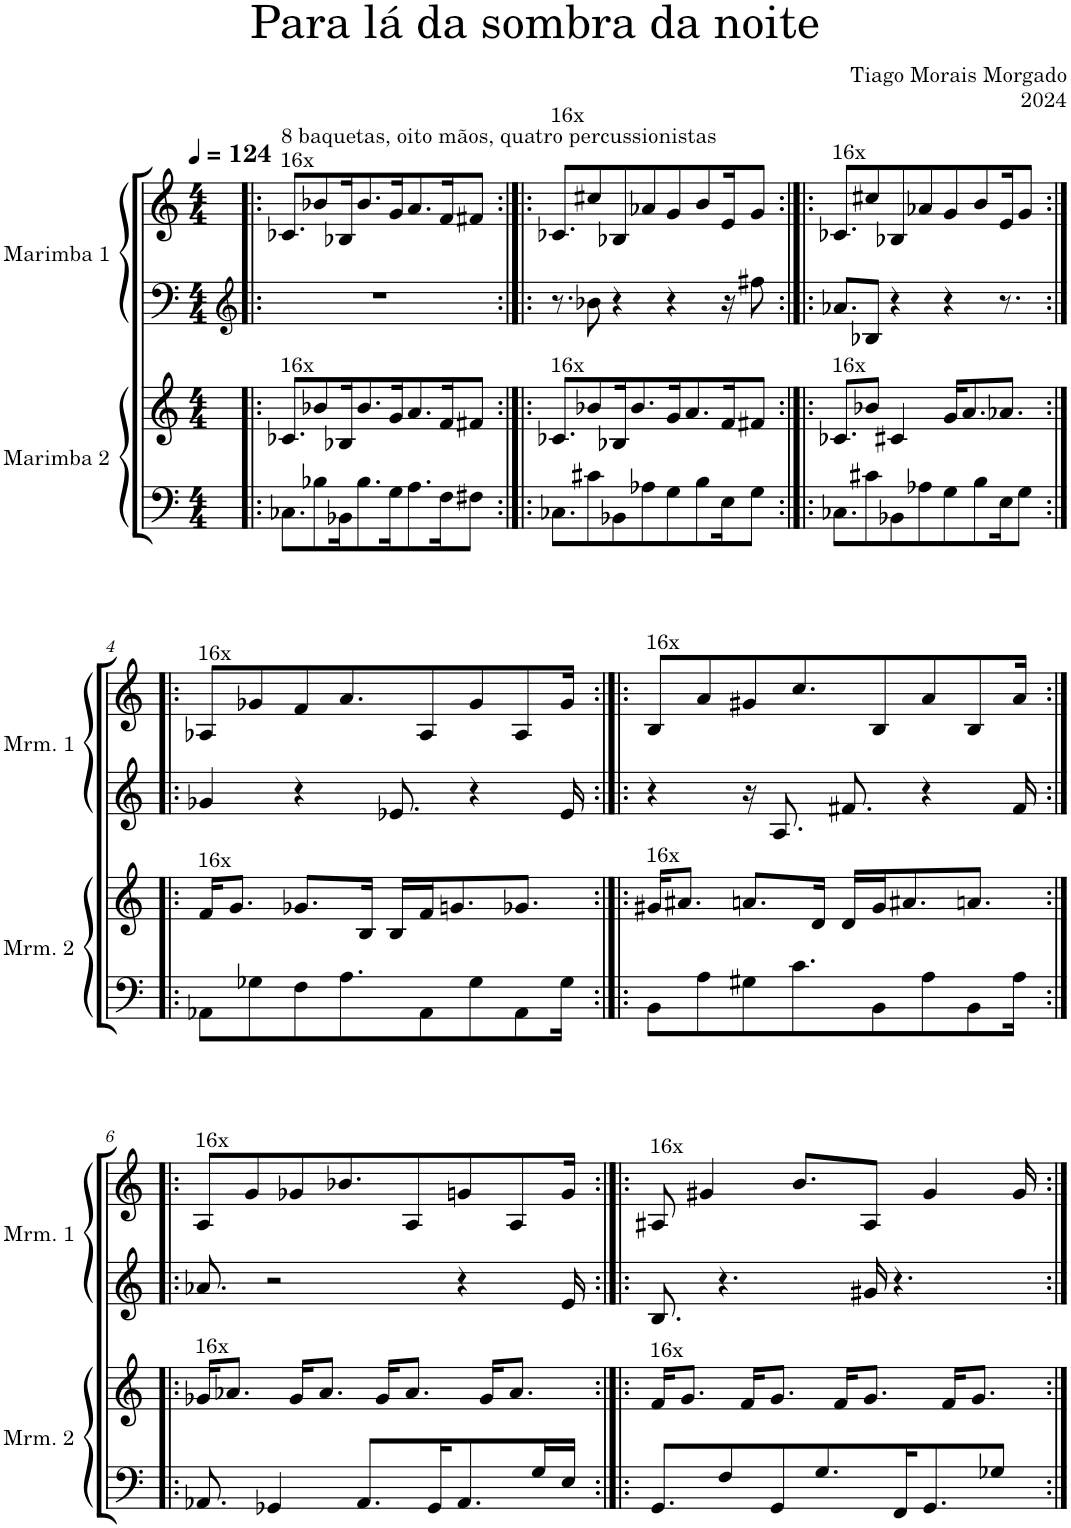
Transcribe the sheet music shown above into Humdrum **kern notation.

**kern	**kern	**kern	**kern
*part4	*part3	*part2	*part1
*staff4	*staff3	*staff2	*staff1
*I"Marimba 2	*I"Marimba 2	*I"Marimba 1	*I"Marimba 1
*I'Mrm. 2	*I'Mrm. 2	*I'Mrm. 1	*I'Mrm. 1
*clefF4	*clefG2	*clefG2	*clefG2
*k[]	*k[]	*k[]	*k[]
*M4/4	*M4/4	*M4/4	*M4/4
*MM124	*MM124	*MM124	*MM124
=1!|:	=1!|:	=1!|:	=1!|:
!	!	!	!LO:TX:a:t=16x
!	!	!	!LO:TX:a:t=8 baquetas, oito mãos, quatro percussionistas
!	!LO:TX:a:t=16x	!	!
8.C-X\L	8.c-X/L	1r	8.c-X/L
8B-X\	8b-X/	.	8b-X/
16BB-X\K	16B-X/K	.	16B-X/K
8.B-\	8.b-/	.	8.b-/
16G\K	16g/K	.	16g/K
8.A\	8.a/	.	8.a/
16F\K	16f/K	.	16f/K
8F#X\J	8f#X/J	.	8f#X/J
=2:|!|:	=2:|!|:	=2:|!|:	=2:|!|:
!	!	!	!LO:TX:a:t=16x
!	!LO:TX:a:t=16x	!	!
8.C-X\L	8.c-X/L	8.r	8.c-X/L
8c#X\	8b-X/	8b-X\	8cc#X/
8BB-X\	16B-X/K	4r	8B-X/
.	8.b-/	.	.
8A-X\	.	.	8a-X/
8G\	16g/K	4r	8g/
.	8.a/	.	.
8B\	.	.	8b/
16E\K	16f/K	16r	16e/K
8G\J	8f#X/J	8ff#X\	8g/J
=3:|!|:	=3:|!|:	=3:|!|:	=3:|!|:
!	!	!	!LO:TX:a:t=16x
!	!LO:TX:a:t=16x	!	!
8.C-X\L	8.c-X/L	8.a-X/L	8.c-X/L
8c#X\	8b-X/J	8B-X/J	8cc#X/
8BB-X\	4c#X/	4r	8B-X/
8A-X\	.	.	8a-X/
8G\	16g/KL	4r	8g/
.	8.a/	.	.
8B\	.	.	8b/
16E\K	8.a-X/J	8.r	16e/K
8G\J	.	.	8g/J
!!LO:LB:g=z
=4:|!|:	=4:|!|:	=4:|!|:	=4:|!|:
!	!	!	!LO:TX:a:t=16x
!	!LO:TX:a:t=16x	!	!
8AA-X\L	16f/KL	4g-X/	8A-X/L
.	8.g/J	.	.
8G-X\	.	.	8g-X/
8F\	8.g-X/L	4r	8f/
8.A\	.	.	8.a/
.	16B/Jk	.	.
.	16B/LL	8.e-X/	.
8AA-\	16f/J	.	8A-/
.	8.gn/	.	.
8G-\	.	4r	8g-/
8AA-\	8.g-X/J	.	8A-/
16G-\Jk	.	16e-/	16g-/Jk
=5:|!|:	=5:|!|:	=5:|!|:	=5:|!|:
!	!	!	!LO:TX:a:t=16x
!	!LO:TX:a:t=16x	!	!
8BB\L	16g#X/KL	4r	8B/L
.	8.a#X/J	.	.
8A\	.	.	8a/
8G#X\	8.an/L	16r	8g#X/
.	.	8.A/	.
8.c\	.	.	8.cc/
.	16d/Jk	.	.
.	16d/LL	8.f#X/	.
8BB\	16g#/J	.	8B/
.	8.a#X/	.	.
8A\	.	4r	8a/
8BB\	8.an/J	.	8B/
16A\Jk	.	16f#/	16a/Jk
!!LO:LB:g=z
=6:|!|:	=6:|!|:	=6:|!|:	=6:|!|:
!	!	!	!LO:TX:a:t=16x
!	!LO:TX:a:t=16x	!	!
8.AA-X/	16g-X/KL	8.a-X/	8A/L
.	8.a-X/J	.	.
.	.	.	8g/
4GG-X/	.	2r	.
.	16g-/KL	.	8g-X/
.	8.a-/J	.	.
.	.	.	8.b-X/
8.AA-/L	.	.	.
.	16g-/KL	.	.
.	8.a-/J	.	8A/
16GG-/K	.	.	.
8.AA-/	.	4r	8gn/
.	16g-/KL	.	.
.	8.a-/J	.	8A/
16G/L	.	.	.
16E/JJ	.	16e/	16g/Jk
=7:|!|:	=7:|!|:	=7:|!|:	=7:|!|:
!	!	!	!LO:TX:a:t=16x
!	!LO:TX:a:t=16x	!	!
8.GG/L	16f/KL	8.B/	8A#X/
.	8.g/J	.	.
.	.	.	4g#X/
8F/	.	4.r	.
.	16f/KL	.	.
8GG/	8.g/J	.	.
.	.	.	8.b/L
8.G/	.	.	.
.	16f/KL	.	.
.	8.g/J	16g#X/	8A#/J
16FF/K	.	4.r	.
8.GG/	.	.	4g#/
.	16f/KL	.	.
.	8.g/J	.	.
8G-X/J	.	.	.
.	.	.	16g#/
=:|!	=:|!	=:|!	=:|!
*-	*-	*-	*-
